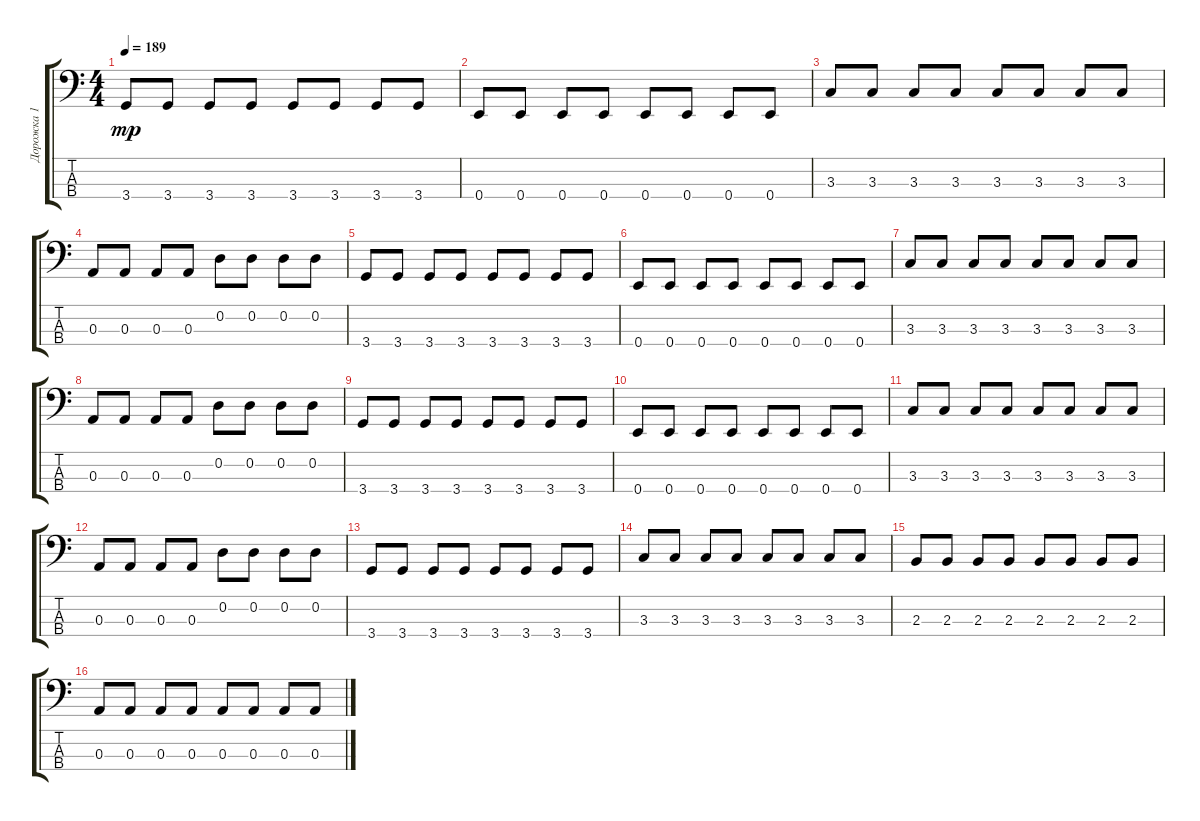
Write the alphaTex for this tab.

\track ("Дорожка 1" "Дорожка 1") {instrument electricbassfinger}
\staff {score tabs}
\tuning (G2 D2 A1 E1) {hide}
\ts (4 4)
\tempo 189
\clef f4
\ks c
3.4.8{dy mp} 3.4.8 3.4.8 3.4.8 3.4.8 3.4.8 3.4.8 3.4.8 |
0.4.8 0.4.8 0.4.8 0.4.8 0.4.8 0.4.8 0.4.8 0.4.8 |
3.3.8 3.3.8 3.3.8 3.3.8 3.3.8 3.3.8 3.3.8 3.3.8 |
0.3.8 0.3.8 0.3.8 0.3.8 0.2.8 0.2.8 0.2.8 0.2.8 |
3.4.8 3.4.8 3.4.8 3.4.8 3.4.8 3.4.8 3.4.8 3.4.8 |
0.4.8 0.4.8 0.4.8 0.4.8 0.4.8 0.4.8 0.4.8 0.4.8 |
3.3.8 3.3.8 3.3.8 3.3.8 3.3.8 3.3.8 3.3.8 3.3.8 |
0.3.8 0.3.8 0.3.8 0.3.8 0.2.8 0.2.8 0.2.8 0.2.8 |
3.4.8 3.4.8 3.4.8 3.4.8 3.4.8 3.4.8 3.4.8 3.4.8 |
0.4.8 0.4.8 0.4.8 0.4.8 0.4.8 0.4.8 0.4.8 0.4.8 |
3.3.8 3.3.8 3.3.8 3.3.8 3.3.8 3.3.8 3.3.8 3.3.8 |
0.3.8 0.3.8 0.3.8 0.3.8 0.2.8 0.2.8 0.2.8 0.2.8 |
3.4.8 3.4.8 3.4.8 3.4.8 3.4.8 3.4.8 3.4.8 3.4.8 |
3.3.8 3.3.8 3.3.8 3.3.8 3.3.8 3.3.8 3.3.8 3.3.8 |
2.3.8 2.3.8 2.3.8 2.3.8 2.3.8 2.3.8 2.3.8 2.3.8 |
0.3.8 0.3.8 0.3.8 0.3.8 0.3.8 0.3.8 0.3.8 0.3.8
